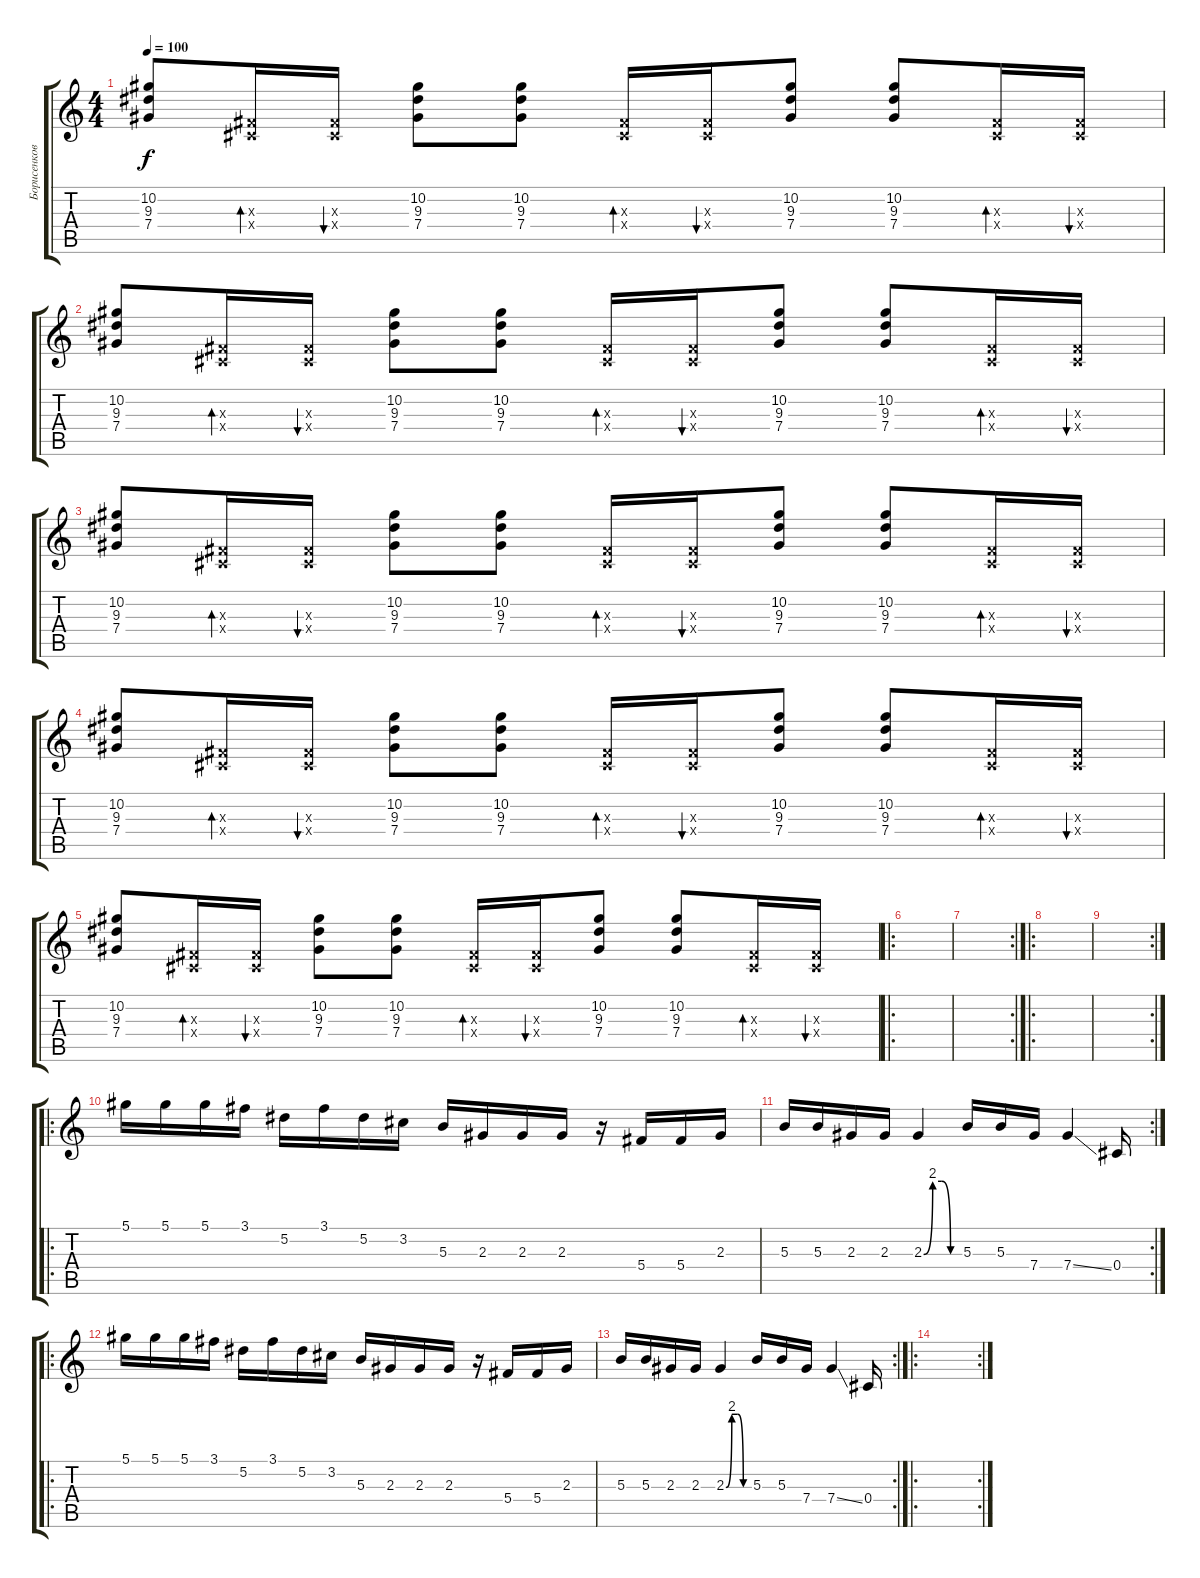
\track ("Борисенков Дмитрий" "Борисенков") {instrument electricguitarclean}
\staff {score tabs}
\tuning (Eb4 Bb3 Gb3 Db3 Ab2 Eb2) {hide}
\ts (4 4)
\tempo 100
\clef g2
\ks c
(10.2 9.3 7.4).8{dy f} (0.3{x} 0.4{x}).16{bd 480} (0.3{x} 0.4{x}).16{bu 480} (10.2 9.3 7.4).8 (10.2 9.3 7.4).8 (0.3{x} 0.4{x}).16{bd 480} (0.3{x} 0.4{x}).16{bu 480} (10.2 9.3 7.4).8 (10.2 9.3 7.4).8 (0.3{x} 0.4{x}).16{bd 480} (0.3{x} 0.4{x}).16{bu 480} |
(10.2 9.3 7.4).8 (0.3{x} 0.4{x}).16{bd 480} (0.3{x} 0.4{x}).16{bu 480} (10.2 9.3 7.4).8 (10.2 9.3 7.4).8 (0.3{x} 0.4{x}).16{bd 480} (0.3{x} 0.4{x}).16{bu 480} (10.2 9.3 7.4).8 (10.2 9.3 7.4).8 (0.3{x} 0.4{x}).16{bd 480} (0.3{x} 0.4{x}).16{bu 480} |
(10.2 9.3 7.4).8 (0.3{x} 0.4{x}).16{bd 480} (0.3{x} 0.4{x}).16{bu 480} (10.2 9.3 7.4).8 (10.2 9.3 7.4).8 (0.3{x} 0.4{x}).16{bd 480} (0.3{x} 0.4{x}).16{bu 480} (10.2 9.3 7.4).8 (10.2 9.3 7.4).8 (0.3{x} 0.4{x}).16{bd 480} (0.3{x} 0.4{x}).16{bu 480} |
(10.2 9.3 7.4).8 (0.3{x} 0.4{x}).16{bd 480} (0.3{x} 0.4{x}).16{bu 480} (10.2 9.3 7.4).8 (10.2 9.3 7.4).8 (0.3{x} 0.4{x}).16{bd 480} (0.3{x} 0.4{x}).16{bu 480} (10.2 9.3 7.4).8 (10.2 9.3 7.4).8 (0.3{x} 0.4{x}).16{bd 480} (0.3{x} 0.4{x}).16{bu 480} |
(10.2 9.3 7.4).8 (0.3{x} 0.4{x}).16{bd 480} (0.3{x} 0.4{x}).16{bu 480} (10.2 9.3 7.4).8 (10.2 9.3 7.4).8 (0.3{x} 0.4{x}).16{bd 480} (0.3{x} 0.4{x}).16{bu 480} (10.2 9.3 7.4).8 (10.2 9.3 7.4).8 (0.3{x} 0.4{x}).16{bd 480} (0.3{x} 0.4{x}).16{bu 480} |
\ro
|
\rc 2
|
\ro
|
\rc 2
|
\ro
5.1.16{volume 12 instrument distortionguitar} 5.1.16 5.1.16 3.1.16 5.2.16 3.1.16 5.2.16 3.2.16 5.3.16 2.3.16 2.3.16 2.3.16 r.16 5.4.16 5.4.16 2.3.16 |
\rc 2
5.3.16 5.3.16 2.3.16 2.3.16 2.3{be (custom 0 0 15 8 30 8 45 0 60 0)}.4 5.3.16 5.3.16 7.4.16 7.4{ss}.4 0.4.16 |
\ro
5.1.16{volume 12 instrument distortionguitar} 5.1.16 5.1.16 3.1.16 5.2.16 3.1.16 5.2.16 3.2.16 5.3.16 2.3.16 2.3.16 2.3.16 r.16 5.4.16 5.4.16 2.3.16 |
\rc 2
5.3.16 5.3.16 2.3.16 2.3.16 2.3{be (custom 0 0 15 8 30 8 45 0 60 0)}.4 5.3.16 5.3.16 7.4.16 7.4{ss}.4 0.4.16 |
\ro
\rc 2
